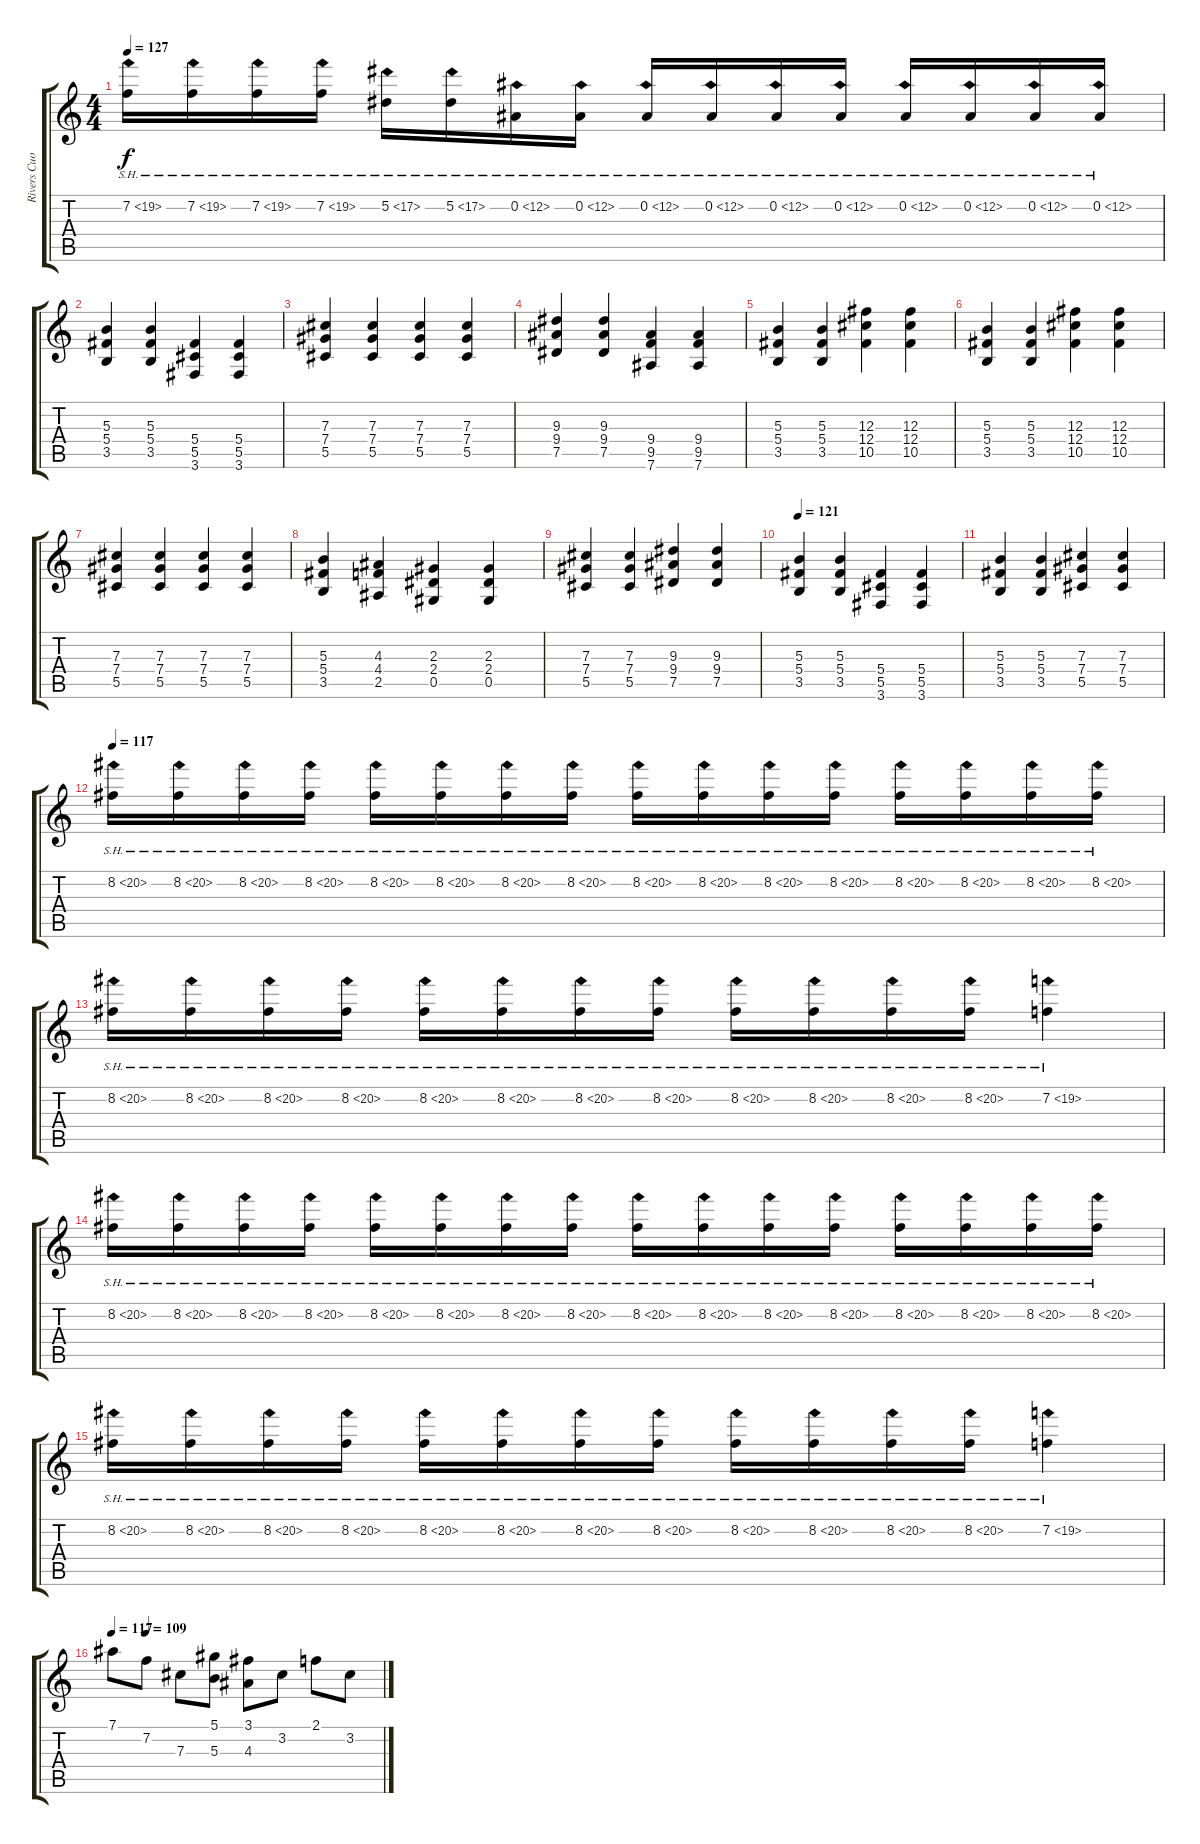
\track ("Rivers Cuomo" "Rivers Cuo") {instrument distortionguitar}
\staff {score tabs}
\tuning (Eb4 Bb3 Gb3 Db3 Ab2 Eb2) {hide}
\ts (4 4)
\tempo 127
\clef g2
\ks c
7.2{sh 12}.16{dy f} 7.2{sh 12}.16 7.2{sh 12}.16 7.2{sh 12}.16 5.2{sh 12}.16 5.2{sh 12}.16 0.2{sh 12}.16 0.2{sh 12}.16 0.2{sh 12}.16 0.2{sh 12}.16 0.2{sh 12}.16 0.2{sh 12}.16 0.2{sh 12}.16 0.2{sh 12}.16 0.2{sh 12}.16 0.2{sh 12}.16 |
(5.3 5.4 3.5).4 (5.3 5.4 3.5).4 (5.4 5.5 3.6).4 (5.4 5.5 3.6).4 |
(7.3 7.4 5.5).4 (7.3 7.4 5.5).4 (7.3 7.4 5.5).4 (7.3 7.4 5.5).4 |
(9.3 9.4 7.5).4 (9.3 9.4 7.5).4 (9.4 9.5 7.6).4 (9.4 9.5 7.6).4 |
(5.3 5.4 3.5).4 (5.3 5.4 3.5).4 (12.3 12.4 10.5).4 (12.3 12.4 10.5).4 |
(5.3 5.4 3.5).4 (5.3 5.4 3.5).4 (12.3 12.4 10.5).4 (12.3 12.4 10.5).4 |
(7.3 7.4 5.5).4 (7.3 7.4 5.5).4 (7.3 7.4 5.5).4 (7.3 7.4 5.5).4 |
(5.3 5.4 3.5).4 (4.3 4.4 2.5).4 (2.3 2.4 0.5).4 (2.3 2.4 0.5).4 |
(7.3 7.4 5.5).4 (7.3 7.4 5.5).4 (9.3 9.4 7.5).4 (9.3 9.4 7.5).4 |
\tempo 121
(5.3 5.4 3.5).4 (5.3 5.4 3.5).4 (5.4 5.5 3.6).4 (5.4 5.5 3.6).4 |
(5.3 5.4 3.5).4 (5.3 5.4 3.5).4 (7.3 7.4 5.5).4 (7.3 7.4 5.5).4 |
\tempo 117
8.2{sh 12}.16{volume 14 balance 8} 8.2{sh 12}.16 8.2{sh 12}.16 8.2{sh 12}.16 8.2{sh 12}.16 8.2{sh 12}.16 8.2{sh 12}.16 8.2{sh 12}.16 8.2{sh 12}.16 8.2{sh 12}.16 8.2{sh 12}.16 8.2{sh 12}.16 8.2{sh 12}.16 8.2{sh 12}.16 8.2{sh 12}.16 8.2{sh 12}.16 |
8.2{sh 12}.16 8.2{sh 12}.16 8.2{sh 12}.16 8.2{sh 12}.16 8.2{sh 12}.16 8.2{sh 12}.16 8.2{sh 12}.16 8.2{sh 12}.16 8.2{sh 12}.16 8.2{sh 12}.16 8.2{sh 12}.16 8.2{sh 12}.16 7.2{sh 12}.4 |
8.2{sh 12}.16 8.2{sh 12}.16 8.2{sh 12}.16 8.2{sh 12}.16 8.2{sh 12}.16 8.2{sh 12}.16 8.2{sh 12}.16 8.2{sh 12}.16 8.2{sh 12}.16 8.2{sh 12}.16 8.2{sh 12}.16 8.2{sh 12}.16 8.2{sh 12}.16 8.2{sh 12}.16 8.2{sh 12}.16 8.2{sh 12}.16 |
8.2{sh 12}.16 8.2{sh 12}.16 8.2{sh 12}.16 8.2{sh 12}.16 8.2{sh 12}.16 8.2{sh 12}.16 8.2{sh 12}.16 8.2{sh 12}.16 8.2{sh 12}.16 8.2{sh 12}.16 8.2{sh 12}.16 8.2{sh 12}.16 7.2{sh 12}.4 |
\tempo 117
\tempo (109 0.125)
7.1.8{volume 5 balance 0 instrument electricguitarmuted} 7.2.8 7.3.8 (5.1 5.3).8 (3.1 4.3).8 3.2.8 2.1.8 3.2.8
